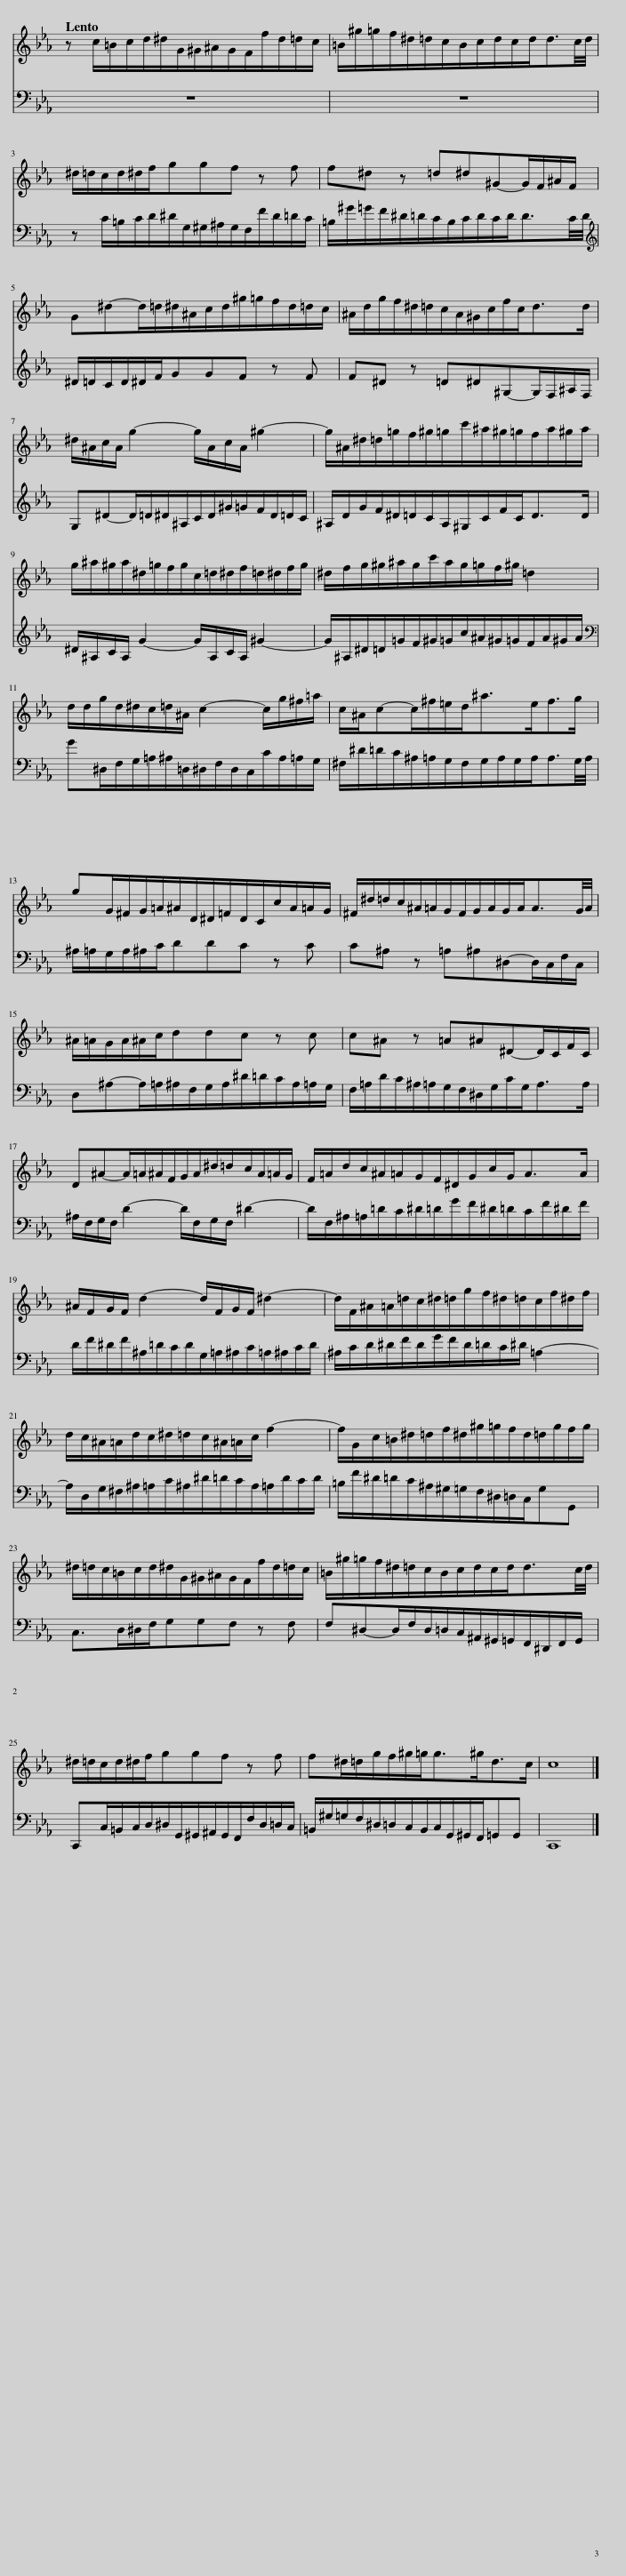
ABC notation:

X:1
%%score { 1 | 2 }
L:1/8
Q:1/4=55
M:none
I:linebreak $
K:Eb
V:1 treble
V:2 bass
V:1
 z c/=B/c/d/^d/G/^G/^A/G/F/f/d/=d/c/ | =B/^g/=g/f/^d/=d/c/B/c/d/c/d<dc/4d/4 |$ ^d/=d/c/d/^d/f/ggf z f | f^d z =d^d^G-G/F/^A/F/ |$ G^d-d/=d/^d/^A/c/d/^g/=g/f/d/=d/c/ | %5
 ^A/d/g/f/^d/=d/c/A/^G/c/f/c<dd/ |$ ^d/^A/c/A/ g2- g/A/c/A/ ^g2- | g/^A/^d/=d/=g/f/^g/=g/c'/^a/^g/=g/f/a/^g/a/ |$ g/^a/^g/a/^d/=g/f/g/c/=d/^d/f/=d/^d/f/g/ | ^d/f/g/^g/^a/g/c'/a/g/=g/f/^g/ =d2 |$ %10
 d/d/g/d/^d/c/=d/^A/ c2- c/g/^f/=a/ | c/^A/c-c/^f/=e/d<^ae<fg/ |$ gG/^F/G/=A/^A/D/^D/=F/D/C/c/A/=A/G/ | ^F/^d/=d/c/^A/=A/G/F/G/A/G/A<AG/4A/4 |$ ^A/=A/G/A/^A/c/ddc z c | %15
 c^A z =A^A^D-D/C/F/C/ |$ D^A-A/=A/^A/F/G/A/^d/=d/c/A/=A/G/ | F/=A/d/c/^A/=A/G/F/^D/G/c/G<AA/ |$ ^A/F/G/F/ d2- d/F/G/F/ ^d2- | d/F/^A/=A/=d/c/^d/=d/g/f/^d/=d/c/f/^d/f/ |$ %20
 d/c/^A/=A/d/c/^d/=d/c/^A/=A/c/ f2- | f/G/c/=B/^d/=d/f/^d/^g/=g/f/d/=d/g/f/g/ |$ ^d/=d/c/=B/c/d/^d/G/^G/^A/G/F/f/d/=d/c/ | =B/^g/=g/f/^d/=d/c/B/c/d/c/d<dc/4d/4 |$ ^d/=d/c/d/^d/f/ggf z f | %25
 f^d/=d/g/f/^g/=g<g^g<dc/ | c8 |] %27
V:2
 z8 | z8 |$ z C/=B,/C/D/^D/G,/^G,/^A,/G,/F,/F/D/=D/C/ | =B,/^G/=G/F/^D/=D/C/B,/C/D/C/D<DC/4D/4 |$[K:treble] ^D/=D/C/D/^D/F/GGF z F | %5
 F^D z =D^D^G,-G,/F,/^A,/F,/ |$ G,^D-D/=D/^D/^A,/C/D/^G/=G/F/D/=D/C/ | ^A,/D/G/F/^D/=D/C/A,/^G,/C/F/C<DD/ |$ ^D/^A,/C/A,/ G2- G/A,/C/A,/ ^G2- | G/^A,/^D/=D/=G/F/^G/=G/c/^A/^G/=G/F/A/^G/A/ |$ %10
[K:bass] G^D,/F,/G,/=A,/^A,/=D,/^D,/F,/D,/C,/C/A,/=A,/G,/ | ^F,/^D/=D/C/^A,/=A,/G,/F,/G,/A,/G,/A,<A,G,/4A,/4 |$ ^A,/=A,/G,/A,/^A,/C/DDC z C | C^A, z =A,^A,^D,-D,/C,/F,/C,/ |$ D,^A,-A,/=A,/^A,/F,/G,/A,/^D/=D/C/A,/=A,/G,/ | %15
 F,/=A,/D/C/^A,/=A,/G,/F,/^D,/G,/C/G,<A,A,/ |$ ^A,/F,/G,/F,/ D2- D/F,/G,/F,/ ^D2- | D/F,/^A,/=A,/=D/C/^D/=D/G/F/^D/=D/C/F/^D/F/ |$ D/F/^D/F/^A,/=D/C/D/G,/=A,/^A,/C/=A,/^A,/C/D/ | ^A,/C/D/^D/F/D/G/F/D/=D/C/^D/ =A,2- |$ %20
 A,/D,/G,/^F,/^A,/=A,/C/^A,/^D/=D/C/A,/=A,/D/C/D/ | =B,/F/^D/=D/C/^A,/^G,/=G,/F,/^D,/=D,/C,/G,G,, |$ C,>D,^D,/F,/G,G,F, z F, | F,^D,-D,/F,/D,/=D,/C,/^A,,/^G,,/=G,,/F,,/^D,,/F,,/G,,/ |$ C,,C,/=B,,/C,/D,/^D,/G,,/^G,,/^A,,/G,,/F,,/F,/D,/=D,/C,/ | %25
 =B,,/^G,/=G,/F,/^D,/=D,/C,/B,,/C,/G,,/^G,,/F,,/=G,,G,, | C,,8 |] %27
